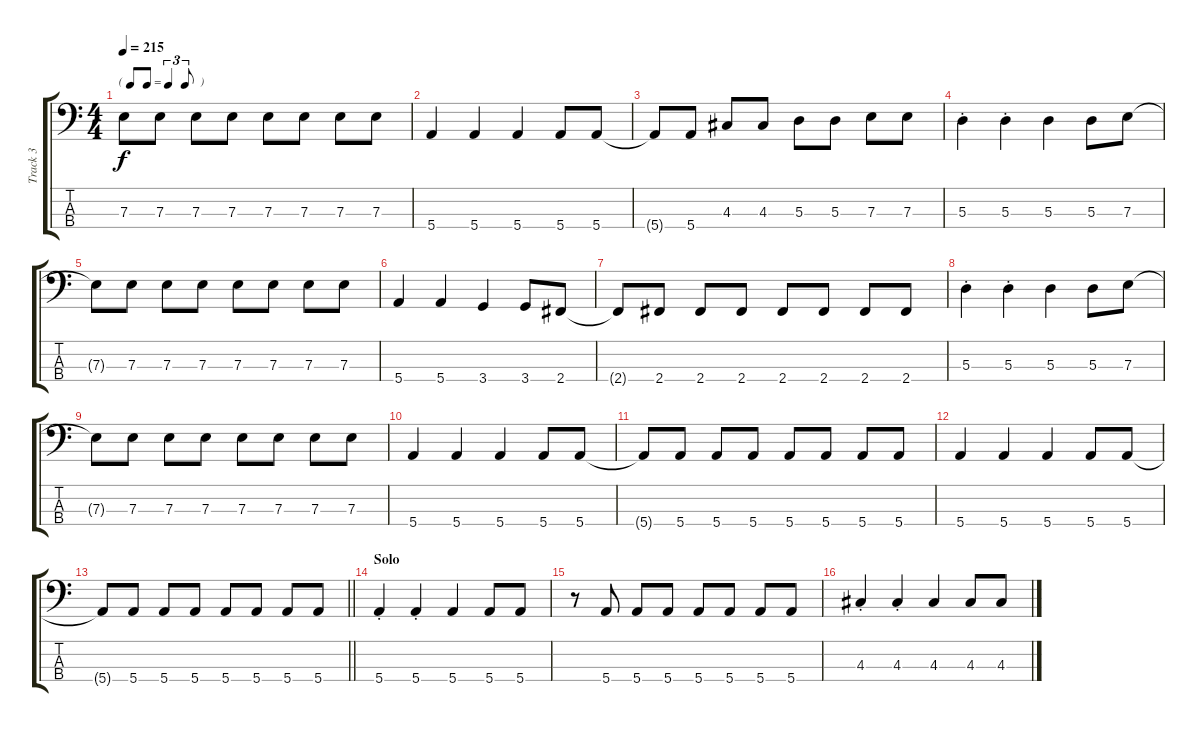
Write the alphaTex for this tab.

\track ("Track 3" "Track 3") {instrument electricbasspick}
\staff {score tabs}
\tuning (G2 D2 A1 E1) {hide}
\ts (4 4)
\tf triplet8th
\tempo 215
\clef f4
\ks c
7.3{t}.8{dy f} 7.3.8 7.3.8 7.3.8 7.3.8 7.3.8 7.3.8 7.3.8 |
5.4.4 5.4.4 5.4.4 5.4.8 5.4.8 |
5.4{t}.8 5.4.8 4.3.8 4.3.8 5.3.8 5.3.8 7.3.8 7.3.8 |
5.3{st}.4 5.3{st}.4 5.3.4 5.3.8 7.3.8 |
7.3{t}.8 7.3.8 7.3.8 7.3.8 7.3.8 7.3.8 7.3.8 7.3.8 |
5.4.4 5.4.4 3.4.4 3.4.8 2.4.8 |
2.4{t}.8 2.4.8 2.4.8 2.4.8 2.4.8 2.4.8 2.4.8 2.4.8 |
5.3{st}.4 5.3{st}.4 5.3.4 5.3.8 7.3.8 |
7.3{t}.8 7.3.8 7.3.8 7.3.8 7.3.8 7.3.8 7.3.8 7.3.8 |
5.4.4 5.4.4 5.4.4 5.4.8 5.4.8 |
5.4{t}.8 5.4.8 5.4.8 5.4.8 5.4.8 5.4.8 5.4.8 5.4.8 |
5.4.4 5.4.4 5.4.4 5.4.8 5.4.8 |
\barLineRight lightlight
5.4{t}.8 5.4.8 5.4.8 5.4.8 5.4.8 5.4.8 5.4.8 5.4.8 |
\section ("" "Solo")
5.4{st}.4 5.4{st}.4 5.4.4 5.4.8 5.4.8 |
r.8 5.4.8 5.4.8 5.4.8 5.4.8 5.4.8 5.4.8 5.4.8 |
4.3{st}.4 4.3{st}.4 4.3.4 4.3.8 4.3.8
